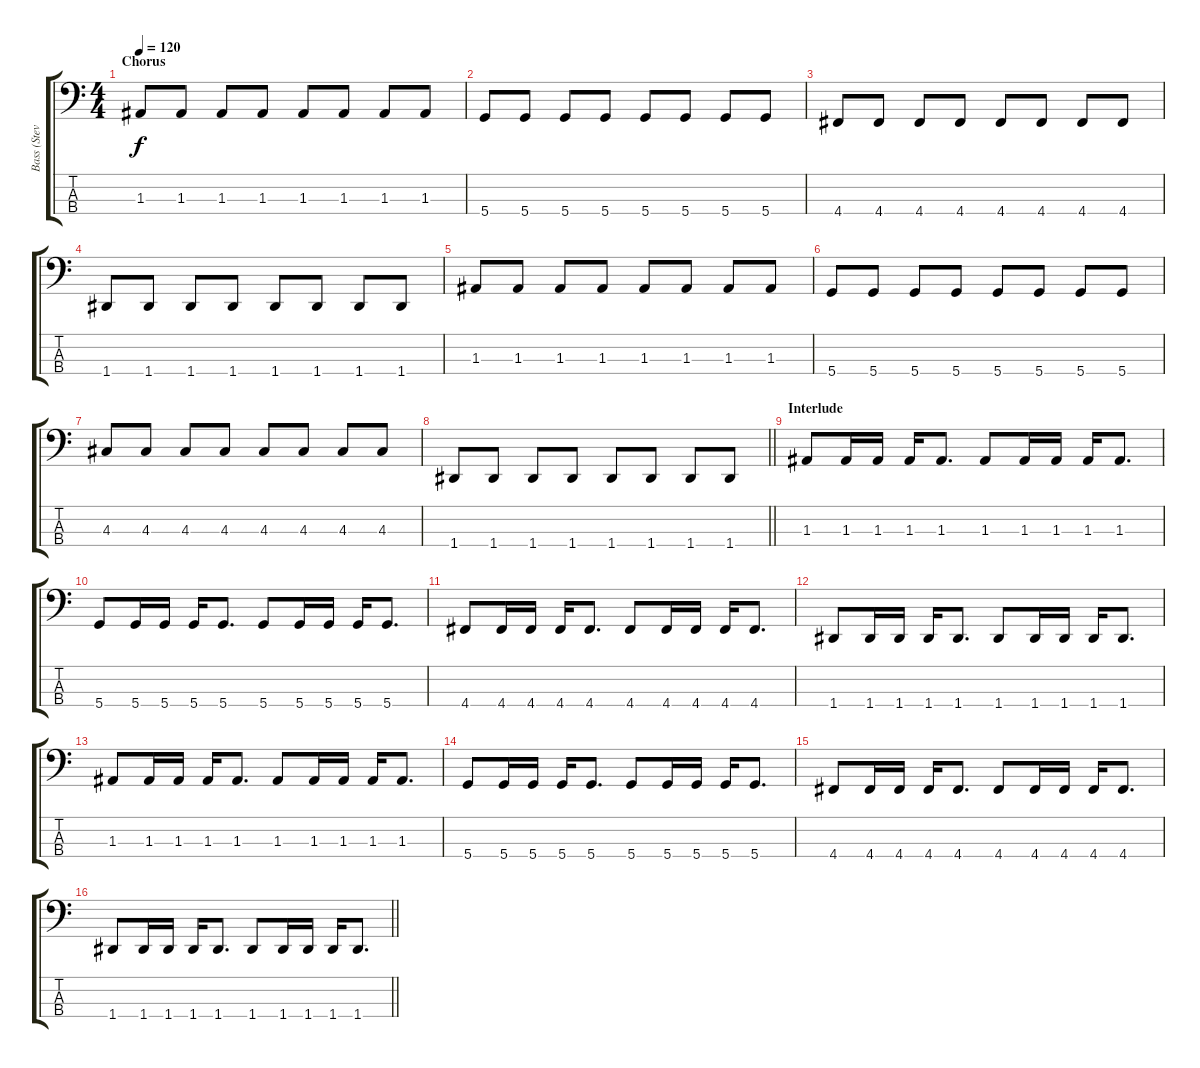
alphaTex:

\track ("Bass (Steve)" "Bass (Stev") {instrument electricbassfinger}
\staff {score tabs}
\tuning (G2 D2 A1 D1) {hide}
\ts (4 4)
\section ("" "Chorus")
\tempo 120
\clef f4
\ks c
1.3.8{dy f} 1.3.8 1.3.8 1.3.8 1.3.8 1.3.8 1.3.8 1.3.8 |
5.4.8 5.4.8 5.4.8 5.4.8 5.4.8 5.4.8 5.4.8 5.4.8 |
4.4.8 4.4.8 4.4.8 4.4.8 4.4.8 4.4.8 4.4.8 4.4.8 |
1.4.8 1.4.8 1.4.8 1.4.8 1.4.8 1.4.8 1.4.8 1.4.8 |
1.3.8 1.3.8 1.3.8 1.3.8 1.3.8 1.3.8 1.3.8 1.3.8 |
5.4.8 5.4.8 5.4.8 5.4.8 5.4.8 5.4.8 5.4.8 5.4.8 |
4.3.8 4.3.8 4.3.8 4.3.8 4.3.8 4.3.8 4.3.8 4.3.8 |
\barLineRight lightlight
1.4.8 1.4.8 1.4.8 1.4.8 1.4.8 1.4.8 1.4.8 1.4.8 |
\section ("" "Interlude")
1.3.8 1.3.16 1.3.16 1.3.16 1.3.8{d} 1.3.8 1.3.16 1.3.16 1.3.16 1.3.8{d} |
5.4.8 5.4.16 5.4.16 5.4.16 5.4.8{d} 5.4.8 5.4.16 5.4.16 5.4.16 5.4.8{d} |
4.4.8 4.4.16 4.4.16 4.4.16 4.4.8{d} 4.4.8 4.4.16 4.4.16 4.4.16 4.4.8{d} |
1.4.8 1.4.16 1.4.16 1.4.16 1.4.8{d} 1.4.8 1.4.16 1.4.16 1.4.16 1.4.8{d} |
1.3.8 1.3.16 1.3.16 1.3.16 1.3.8{d} 1.3.8 1.3.16 1.3.16 1.3.16 1.3.8{d} |
5.4.8 5.4.16 5.4.16 5.4.16 5.4.8{d} 5.4.8 5.4.16 5.4.16 5.4.16 5.4.8{d} |
4.4.8 4.4.16 4.4.16 4.4.16 4.4.8{d} 4.4.8 4.4.16 4.4.16 4.4.16 4.4.8{d} |
\barLineRight lightlight
1.4.8 1.4.16 1.4.16 1.4.16 1.4.8{d} 1.4.8 1.4.16 1.4.16 1.4.16 1.4.8{d}
